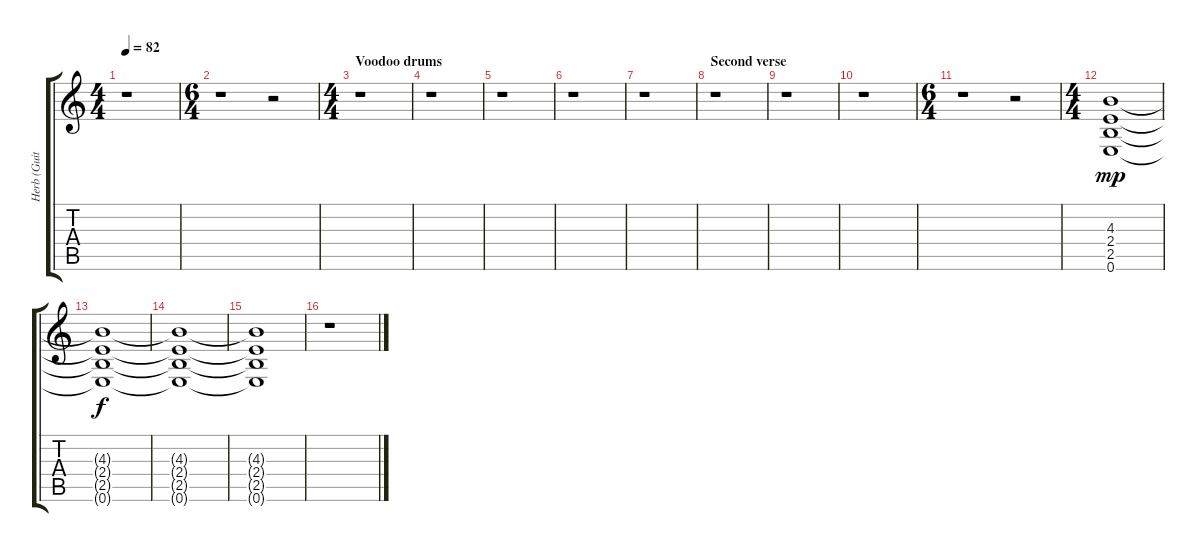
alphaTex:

\track ("Herb (Guitar)" "Herb (Guit") {instrument distortionguitar}
\staff {score tabs}
\tuning (E4 B3 G3 D3 A2 E2) {hide}
\ts (4 4)
\tempo 82
\clef g2
\ks c
r.1{dy mp} |
\ts (6 4)
r.1 r.2 |
\ts (4 4)
\section ("" "Voodoo drums")
r.1 |
r.1 |
r.1 |
r.1 |
r.1 |
\section ("" "Second verse")
r.1 |
r.1 |
r.1 |
\ts (6 4)
r.1 r.2 |
\ts (4 4)
(4.3 2.4 2.5 0.6).1{volume 16 balance 8 instrument overdrivenguitar} |
(4.3{t} 2.4{t} 2.5{t} 0.6{t}).1{dy f} |
(4.3{t} 2.4{t} 2.5{t} 0.6{t}).1 |
(4.3{t} 2.4{t} 2.5{t} 0.6{t}).1 |
r.1
